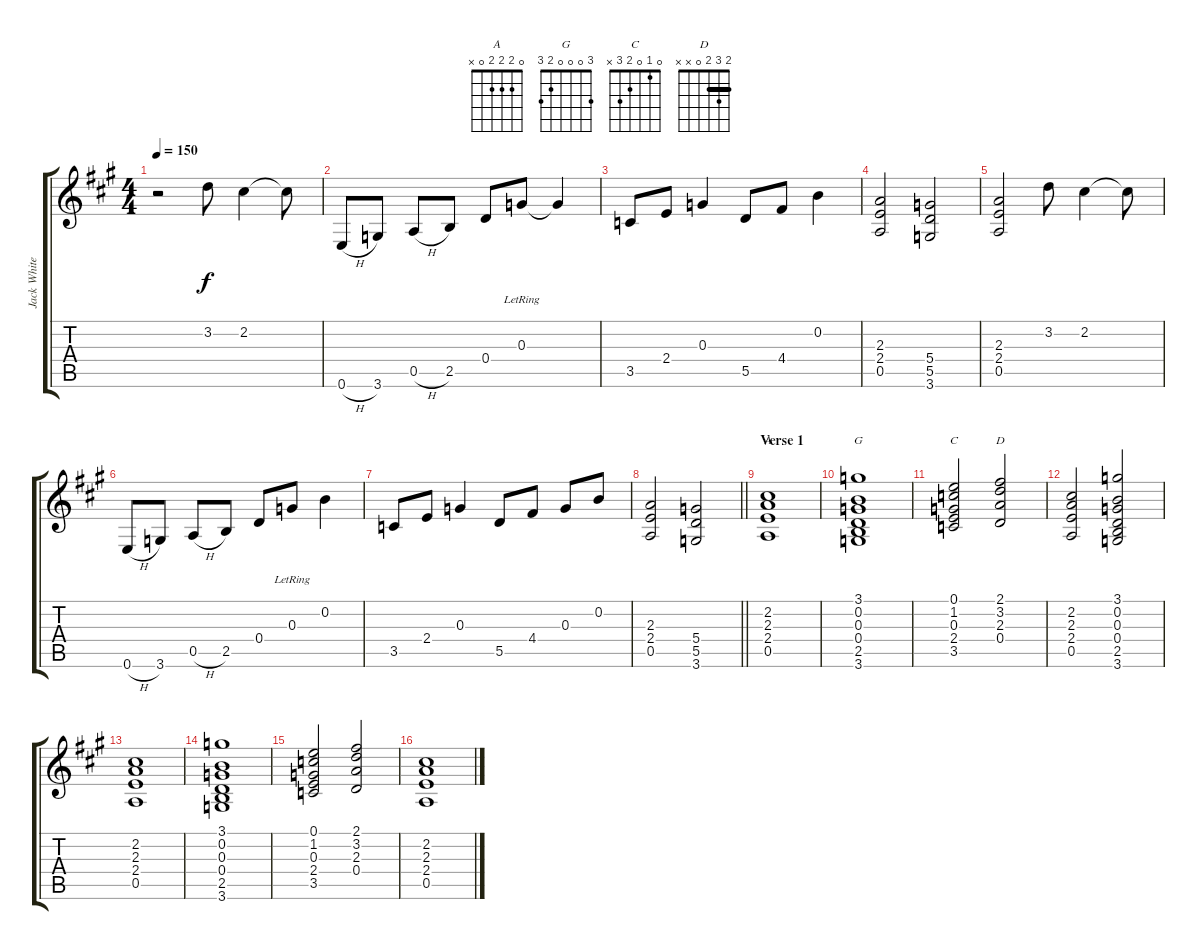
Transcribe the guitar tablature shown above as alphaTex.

\track ("Jack White Guitar" "Jack White") {instrument overdrivenguitar}
\staff {score tabs}
\tuning (E4 B3 G3 D3 A2 E2) {hide}
\chord ("A" 0 2 2 2 0 x)
\chord ("G" 3 0 0 0 2 3)
\chord ("C" 0 1 0 2 3 x)
\chord ("D" 2 3 2 0 x x) {barre 2}
\ts (4 4)
\tempo 150
\clef g2
\ks a
r.2{dy f} 3.2.8 2.2.4 2.2{t}.8 |
0.6{h}.8 3.6.8 0.5{h}.8 2.5.8 0.4.8 0.3{lr}.8 0.3{t}.4 |
3.5.8 2.4.8 0.3.4 5.5.8 4.4.8 0.2.4 |
(2.3 2.4 0.5).2 (5.4 5.5 3.6).2 |
(2.3 2.4 0.5).2 3.2.8 2.2.4 2.2{t}.8 |
0.6{h}.8 3.6.8 0.5{h}.8 2.5.8 0.4.8 0.3{lr}.8 0.2.4 |
3.5.8 2.4.8 0.3.4 5.5.8 4.4.8 0.3.8 0.2.8 |
\barLineRight lightlight
(2.3 2.4 0.5).2 (5.4 5.5 3.6).2 |
\section ("" "Verse 1")
(2.2 2.3 2.4 0.5).1{ch "A"} |
(3.1 0.2 0.3 0.4 2.5 3.6).1{ch "G"} |
(0.1 1.2 0.3 2.4 3.5).2{ch "C"} (2.1 3.2 2.3 0.4).2{ch "D"} |
(2.2 2.3 2.4 0.5).2 (3.1 0.2 0.3 0.4 2.5 3.6).2 |
(2.2 2.3 2.4 0.5).1 |
(3.1 0.2 0.3 0.4 2.5 3.6).1 |
(0.1 1.2 0.3 2.4 3.5).2 (2.1 3.2 2.3 0.4).2 |
(2.2 2.3 2.4 0.5).1
